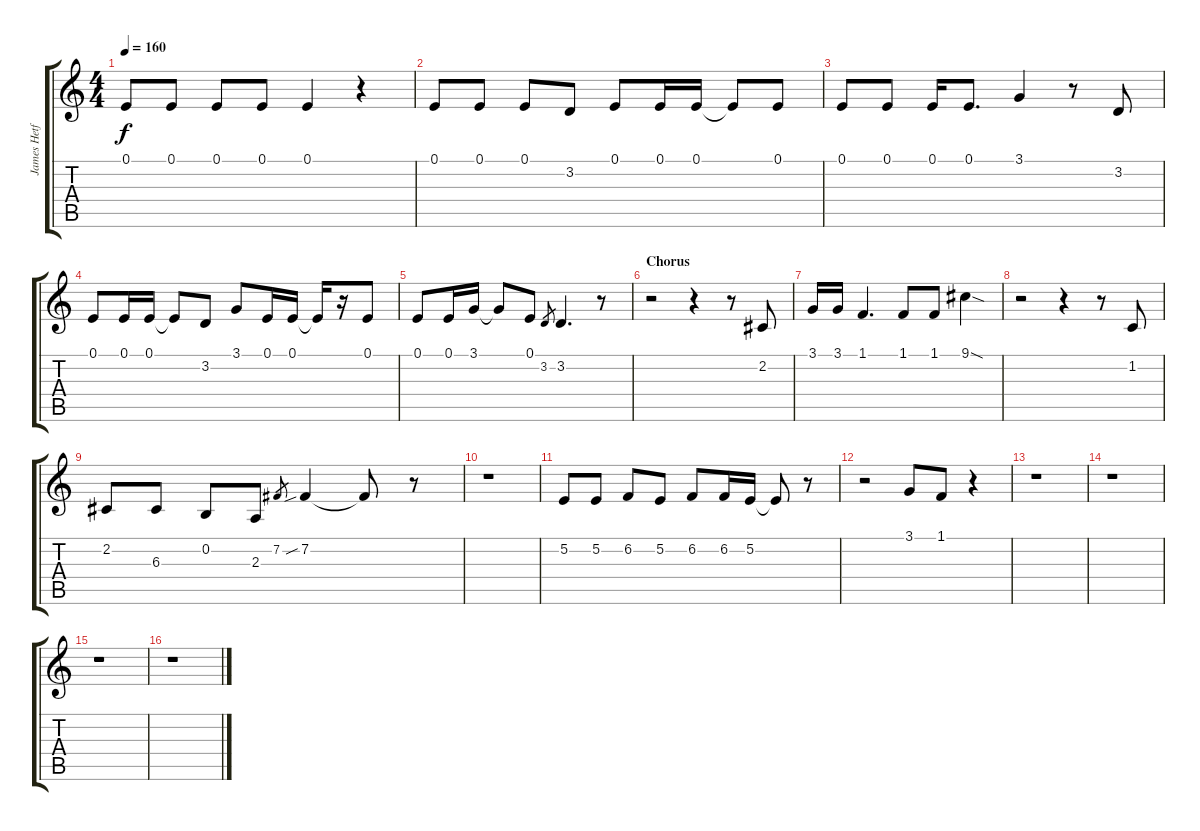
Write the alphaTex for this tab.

\track ("James Hetfield - Vocals" "James Hetf") {instrument lead1square}
\staff {score tabs}
\tuning (E4 B3 G3 D3 A2 E2) {hide}
\ts (4 4)
\tempo 160
\clef g2
\ks c
0.1.8{dy f} 0.1.8 0.1.8 0.1.8 0.1.4 r.4 |
0.1.8 0.1.8 0.1.8 3.2.8 0.1.8 0.1.16 0.1.16 0.1{t}.8 0.1.8 |
0.1.8 0.1.8 0.1.16 0.1.8{d} 3.1.4 r.8 3.2.8 |
0.1.8 0.1.16 0.1.16 0.1{t}.8 3.2.8 3.1.8 0.1.16 0.1.16 0.1{t}.16 r.16 0.1.8 |
0.1.8 0.1.16 3.1.16 3.1{t}.8 0.1.8 3.2.8{gr} 3.2.4{d} r.8 |
\section ("" "Chorus")
r.2 r.4 r.8 2.2.8 |
3.1.16 3.1.16 1.1.4{d} 1.1.8 1.1.8 9.1{sod}.4 |
r.2 r.4 r.8 1.2.8 |
2.2.8 6.3.8 0.2.8 2.3.8 7.2.8{gr} 7.2{sib}.4 7.2{t}.8 r.8 |
r.1 |
5.2.8 5.2.8 6.2.8 5.2.8 6.2.8 6.2.16 5.2.16 5.2{t}.8 r.8 |
r.2 3.1.8 1.1.8 r.4 |
r.1 |
r.1 |
r.1 |
r.1
